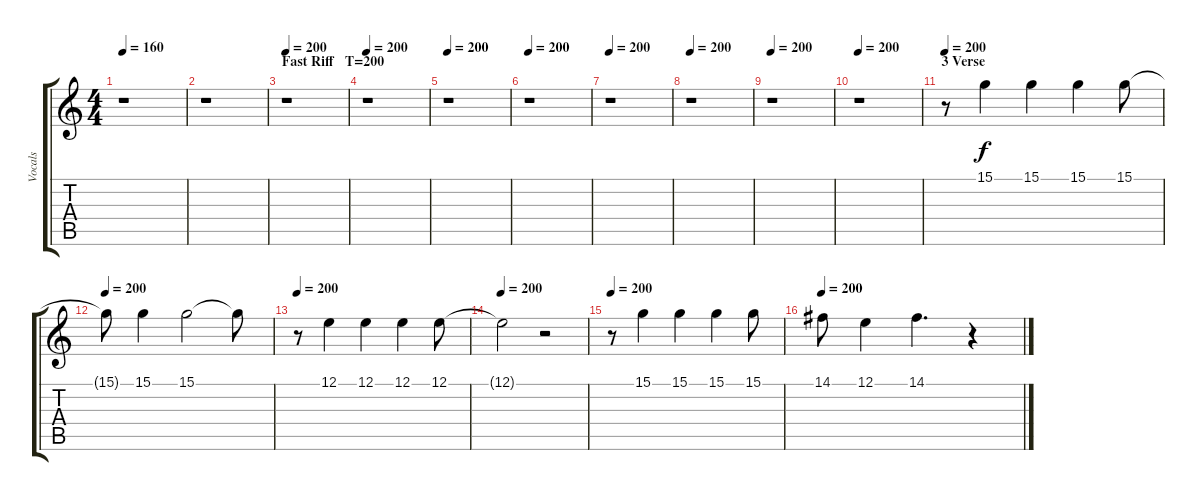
\track ("Vocals" "Vocals") {instrument lead1square}
\staff {score tabs}
\tuning (E4 B3 G3 D3 A2 E2) {hide}
\ts (4 4)
\tempo 160
\clef g2
\ks c
r.1{dy f} |
r.1 |
\section ("" "Fast Riff   T=200")
\tempo 200
r.1 |
\tempo 200
r.1 |
\tempo 200
r.1 |
\tempo 200
r.1 |
\tempo 200
r.1 |
\tempo 200
r.1 |
\tempo 200
r.1 |
\tempo 200
r.1 |
\section ("" "3 Verse")
\tempo 200
r.8 15.1.4 15.1.4 15.1.4 15.1.8 |
\tempo 200
15.1{t}.8 15.1.4 15.1.2 15.1{t}.8 |
\tempo 200
r.8 12.1.4 12.1.4 12.1.4 12.1.8 |
\tempo 200
12.1{t}.2 r.2 |
\tempo 200
r.8 15.1.4 15.1.4 15.1.4 15.1.8 |
\tempo 200
14.1.8 12.1.4 14.1.4{d} r.4
